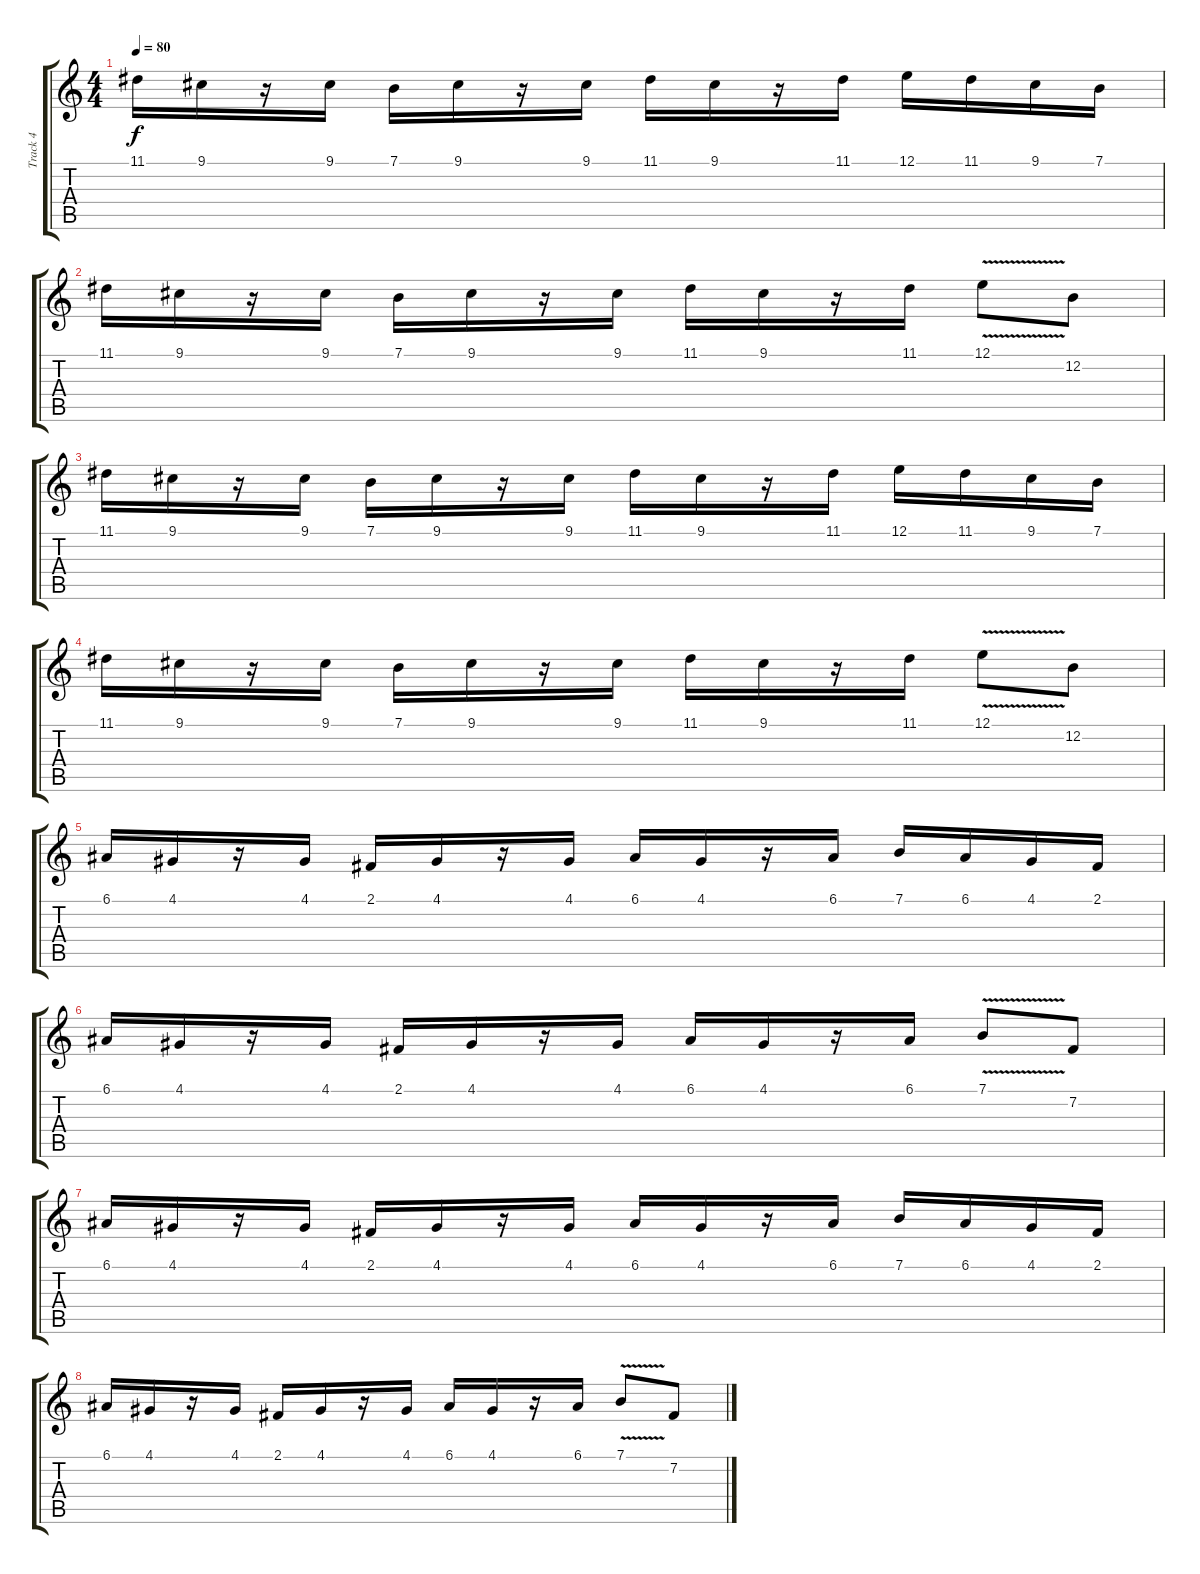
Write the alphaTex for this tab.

\track ("Track 4" "Track 4") {instrument viola}
\staff {score tabs}
\tuning (E4 B3 G3 D3 A2 E2) {hide}
\ts (4 4)
\tempo 80
\clef g2
\ks c
11.1.16{dy f} 9.1.16 r.16 9.1.16 7.1.16 9.1.16 r.16 9.1.16 11.1.16 9.1.16 r.16 11.1.16 12.1.16 11.1.16 9.1.16 7.1.16 |
11.1.16 9.1.16 r.16 9.1.16 7.1.16 9.1.16 r.16 9.1.16 11.1.16 9.1.16 r.16 11.1.16 12.1{v}.8 12.2.8 |
11.1.16 9.1.16 r.16 9.1.16 7.1.16 9.1.16 r.16 9.1.16 11.1.16 9.1.16 r.16 11.1.16 12.1.16 11.1.16 9.1.16 7.1.16 |
11.1.16 9.1.16 r.16 9.1.16 7.1.16 9.1.16 r.16 9.1.16 11.1.16 9.1.16 r.16 11.1.16 12.1{v}.8 12.2.8 |
6.1.16 4.1.16 r.16 4.1.16 2.1.16 4.1.16 r.16 4.1.16 6.1.16 4.1.16 r.16 6.1.16 7.1.16 6.1.16 4.1.16 2.1.16 |
6.1.16 4.1.16 r.16 4.1.16 2.1.16 4.1.16 r.16 4.1.16 6.1.16 4.1.16 r.16 6.1.16 7.1{v}.8 7.2.8 |
6.1.16 4.1.16 r.16 4.1.16 2.1.16 4.1.16 r.16 4.1.16 6.1.16 4.1.16 r.16 6.1.16 7.1.16 6.1.16 4.1.16 2.1.16 |
6.1.16 4.1.16 r.16 4.1.16 2.1.16 4.1.16 r.16 4.1.16 6.1.16 4.1.16 r.16 6.1.16 7.1{v}.8 7.2.8
